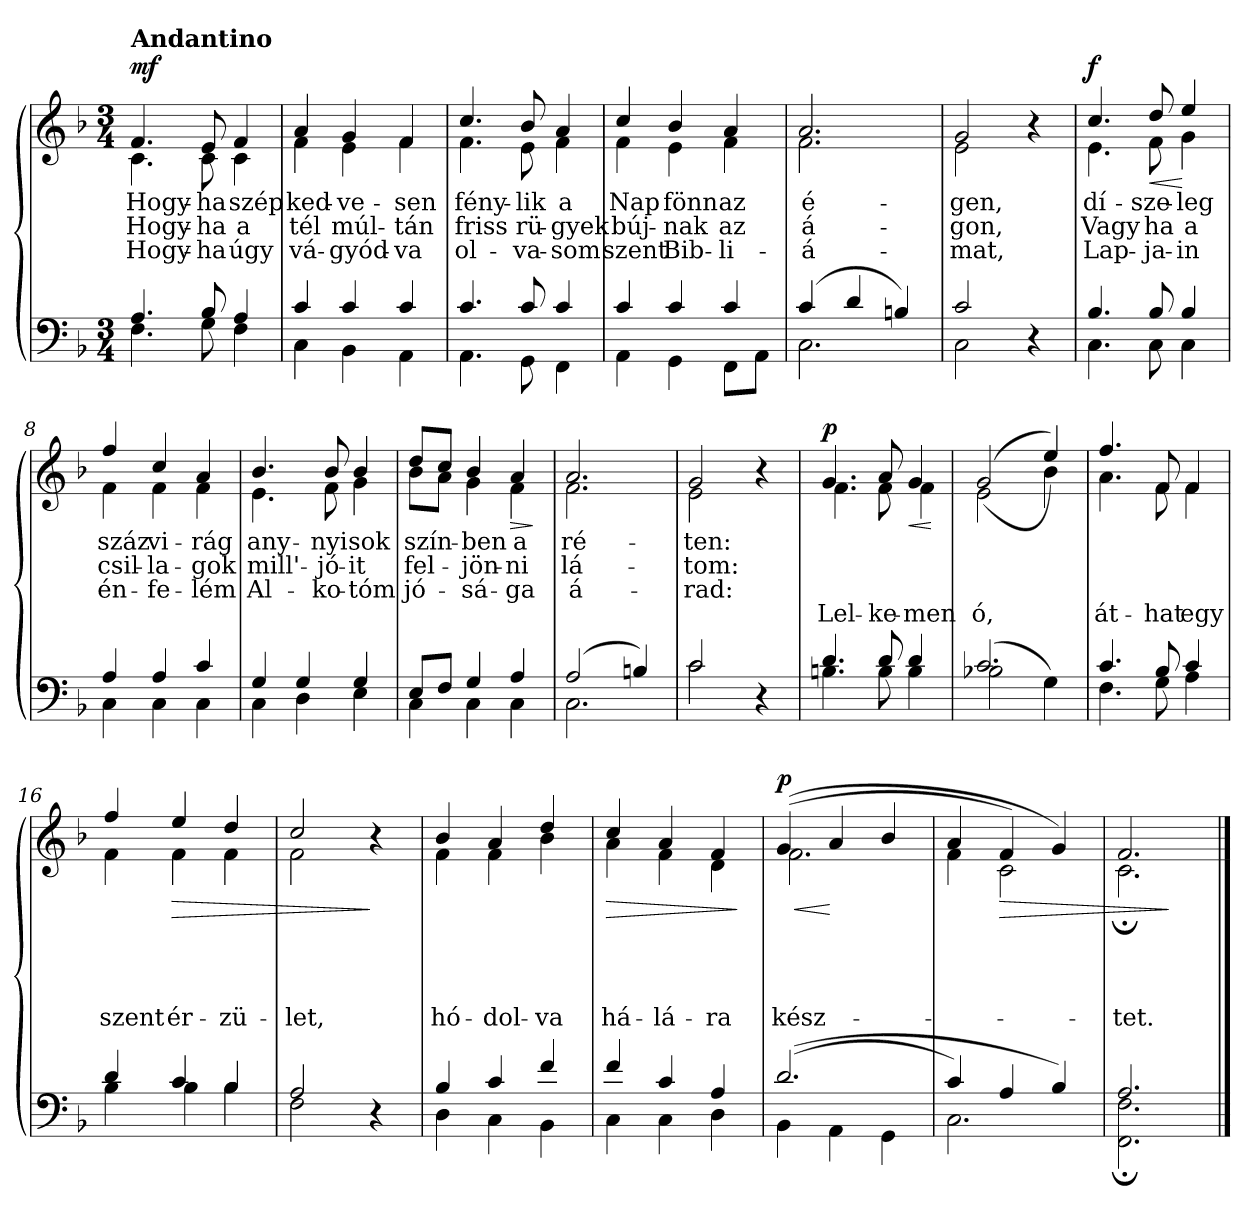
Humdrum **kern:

**kern	**kern	**text	**text	**text	**text	**dynam
*part2	*part1	*part1	*part1	*part1	*part1	*part1
*staff2	*staff1	*staff1	*staff1	*staff1	*staff1	*staff1
*clefF4	*clefG2	*	*	*	*	*
*k[b-]	*k[b-]	*	*	*	*	*
*F:	*F:	*	*	*	*	*
*M3/4	*M3/4	*	*	*	*	*
=1	=1	=1	=1	=1	=1	=1
*^	*^	*	*	*	*	*
!	!	!LO:TX:a:B:t=Andantino	!	!	!	!	!	!
!	!	!	!	!LO:LY:b	!LO:LY:b	!LO:LY:b	!	!LO:DY:b
4.A/	4.F\	4.f/	4.c\	Hogy-	Hogy-	Hogy-	.	mf
!	!	!	!	!LO:LY:b	!LO:LY:b	!LO:LY:b	!	!
8B-/	8G\	8e/	8c\	-ha	-ha	-ha	.	.
!	!	!	!	!LO:LY:b	!LO:LY:b	!LO:LY:b	!	!
4A/	4F\	4f/	4c\	szép	a	úgy	.	.
=2	=2	=2	=2	=2	=2	=2	=2	=2
!	!	!	!	!LO:LY:b	!LO:LY:b	!LO:LY:b	!	!
4c/	4C\	4a/	4f\	ked-	tél	vá-	.	.
!	!	!	!	!LO:LY:b	!LO:LY:b	!LO:LY:b	!	!
4c/	4BB-\	4g/	4e\	-ve-	múl-	-gyód-	.	.
!	!	!	!	!LO:LY:b	!LO:LY:b	!LO:LY:b	!	!
4c/	4AA\	4f/	4f\	-sen	-tán	-va	.	.
=3	=3	=3	=3	=3	=3	=3	=3	=3
!	!	!	!	!LO:LY:b	!LO:LY:b	!LO:LY:b	!	!
4.c/	4.AA\	4.cc/	4.f\	fény-	friss	ol-	.	.
!	!	!	!	!LO:LY:b	!LO:LY:b	!LO:LY:b	!	!
8c/	8GG\	8b-/	8e\	-lik	rü-	-va-	.	.
!	!	!	!	!LO:LY:b	!LO:LY:b	!LO:LY:b	!	!
4c/	4FF\	4a/	4f\	a	-gyek	-som	.	.
=4	=4	=4	=4	=4	=4	=4	=4	=4
!	!	!	!	!LO:LY:b	!LO:LY:b	!LO:LY:b	!	!
4c/	4AA\	4cc/	4f\	Nap	búj-	szent	.	.
!	!	!	!	!LO:LY:b	!LO:LY:b	!LO:LY:b	!	!
4c/	4GG\	4b-/	4e\	fönn	-nak	Bib-	.	.
!	!	!	!	!LO:LY:b	!LO:LY:b	!LO:LY:b	!	!
4c/	8FF\L	4a/	4f\	az	az	-li-	.	.
.	8AA\J	.	.	.	.	.	.	.
=5	=5	=5	=5	=5	=5	=5	=5	=5
!	!	!	!	!LO:LY:b	!LO:LY:b	!LO:LY:b	!	!
(>4c/	2.C\	2.a/	2.f\	é-	á-	-á-	.	.
4d/	.	.	.	.	.	.	.	.
4Bn/)	.	.	.	.	.	.	.	.
=6	=6	=6	=6	=6	=6	=6	=6	=6
!	!	!	!	!LO:LY:b	!LO:LY:b	!LO:LY:b	!	!
2c/	2C\	2g/	2e\	-gen,	-gon,	-mat,	.	.
4r	4ryy	4r	4ryy	.	.	.	.	.
!!LO:LB:g=z	!!
=7	=7	=7	=7	=7	=7	=7	=7	=7
!	!	!	!	!LO:LY:b	!LO:LY:b	!LO:LY:b	!	!LO:DY:a
4.B-/	4.C\	4.cc/	4.e\	dí-	Vagy	Lap-	.	f
!	!	!	!	!	!	!	!	!LO:HP:b
!	!	!	!	!LO:LY:b	!LO:LY:b	!LO:LY:b	!	!
8B-/	8C\	8dd/	8f\	-sze-	ha	-ja-	.	<
!	!	!	!	!LO:LY:b	!LO:LY:b	!LO:LY:b	!	!
4B-/	4C\	4ee/	4g\	-leg	a	-in	.	[
=8	=8	=8	=8	=8	=8	=8	=8	=8
!	!	!	!	!LO:LY:b	!LO:LY:b	!LO:LY:b	!	!
4A/	4C\	4ff/	4f\	száz	csil-	én-	.	.
!	!	!	!	!LO:LY:b	!LO:LY:b	!LO:LY:b	!	!
4A/	4C\	4cc/	4f\	vi-	-la-	-fe-	.	.
!	!	!	!	!LO:LY:b	!LO:LY:b	!LO:LY:b	!	!
4c/	4C\	4a/	4f\	-rág	-gok	-lém	.	.
=9	=9	=9	=9	=9	=9	=9	=9	=9
!	!	!	!	!LO:LY:b	!LO:LY:b	!LO:LY:b	!	!
4G/	4C\	4.b-/	4.e\	any-	mill'-	Al-	.	.
4G/	4D\	.	.	.	.	.	.	.
!	!	!	!	!LO:LY:b	!LO:LY:b	!LO:LY:b	!	!
.	.	8b-/	8f\	-nyi	-jó-	-ko-	.	.
!	!	!	!	!LO:LY:b	!LO:LY:b	!LO:LY:b	!	!
4G/	4E\	4b-/	4g\	sok	-it	-tóm	.	.
=10	=10	=10	=10	=10	=10	=10	=10	=10
!	!	!	!	!LO:LY:b	!LO:LY:b	!LO:LY:b	!	!
8E/L	4C\	8dd/L	8b-\L	szín-	fel-	jó-	.	.
8F/J	.	8cc/J	8a\J	.	.	.	.	.
!	!	!	!	!LO:LY:b	!LO:LY:b	!LO:LY:b	!	!
4G/	4C\	4b-/	4g\	-ben	-jön-	-sá-	.	.
!	!	!	!	!	!	!	!	!LO:HP:b
!	!	!	!	!LO:LY:b	!LO:LY:b	!LO:LY:b	!	!
4A/	4C\	4a/	4f\	a	-ni	-ga	.	>
*v	*v	*	*	*	*	*	*	*
*	*v	*v	*	*	*	*	*
.	.	.	.	.	.	]
=11	=11	=11	=11	=11	=11	=11
*^	*^	*	*	*	*	*
!	!	!	!	!LO:LY:b	!LO:LY:b	!LO:LY:b	!	!
(>2A/	2.C\	2.a/	2.f\	ré-	lá-	á-	.	.
4Bn/)	.	.	.	.	.	.	.	.
=12	=12	=12	=12	=12	=12	=12	=12	=12
!	!	!	!	!LO:LY:b	!LO:LY:b	!LO:LY:b	!	!
2c/	2c\	2g/	2e\	-ten:	-tom:	-rad:	.	.
4r	4ryy	4r	4ryy	.	.	.	.	.
!!LO:LB:g=z	!!
=13	=13	=13	=13	=13	=13	=13	=13	=13
!	!	!	!	!	!	!	!LO:LY:b	!LO:DY:a
4.d/	4.Bn\	4.g/	4.f\	.	.	.	Lel-	p
!	!	!	!	!	!	!	!LO:LY:b	!
8d/	8B\	8a/	8f\	.	.	.	-ke-	.
!	!	!	!	!	!	!	!	!LO:HP:b
!	!	!	!	!	!	!	!LO:LY:b	!
4d/	4B\	4g/	4f\	.	.	.	-men	<
*v	*v	*	*	*	*	*	*	*
*	*v	*v	*	*	*	*	*
.	.	.	.	.	.	[
=14	=14	=14	=14	=14	=14	=14
*^	*^	*	*	*	*	*
!	!	!	!	!	!	!	!LO:LY:b	!
(<2.c/	2B-X\	(<(>2g/	2e\	.	.	.	ó,	.
.	4G\)	4ee/))	4b-\	.	.	.	.	.
=15	=15	=15	=15	=15	=15	=15	=15	=15
!	!	!	!	!	!	!	!LO:LY:b	!
4.c/	4.F\	4.ff/	4.a\	.	.	.	át-	.
!	!	!	!	!	!	!	!LO:LY:b	!
8B-/	8G\	8f/	8f\	.	.	.	-hat	.
!	!	!	!	!	!	!	!LO:LY:b	!
4c/	4A\	4f/	4f\	.	.	.	egy	.
=16	=16	=16	=16	=16	=16	=16	=16	=16
!	!	!	!	!	!	!	!LO:LY:b	!
4d/	4B-\	4ff/	4f\	.	.	.	szent	.
!	!	!	!	!	!	!	!	!LO:HP:b
!	!	!	!	!	!	!	!LO:LY:b	!
4c/	4B-\	4ee/	4f\	.	.	.	ér-	>
!	!	!	!	!	!	!	!LO:LY:b	!
4B-/	4B-\	4dd/	4f\	.	.	.	-zü-	.
=17	=17	=17	=17	=17	=17	=17	=17	=17
!	!	!	!	!	!	!	!LO:LY:b	!
2A/	2F\	2cc/	2f\	.	.	.	-let,	.
4r	4ryy	4r	4ryy	.	.	.	.	]
!!LO:LB:g=z	!!
=18	=18	=18	=18	=18	=18	=18	=18	=18
!	!	!	!	!	!	!	!LO:LY:b	!
4B-/	4D\	4b-/	4f\	.	.	.	hó-	.
!	!	!	!	!	!	!	!LO:LY:b	!
4c/	4C\	4a/	4f\	.	.	.	-dol-	.
!	!	!	!	!	!	!	!LO:LY:b	!
4f/	4BB-\	4dd/	4b-\	.	.	.	-va	.
=19	=19	=19	=19	=19	=19	=19	=19	=19
!	!	!	!	!	!	!	!	!LO:HP:b
!	!	!	!	!	!	!	!LO:LY:b	!
4f/	4C\	4cc/	4a\	.	.	.	há-	>
!	!	!	!	!	!	!	!LO:LY:b	!
4c/	4C\	4a/	4f\	.	.	.	-lá-	.
!	!	!	!	!	!	!	!LO:LY:b	!
4A/	4D\	4f/	4d\	.	.	.	-ra	.
*v	*v	*	*	*	*	*	*	*
*	*v	*v	*	*	*	*	*
.	.	.	.	.	.	]
=20	=20	=20	=20	=20	=20	=20
*^	*	*	*	*	*	*
!	!	!	!	!	!	!	!LO:HP:b
*	*	*^	*	*	*	*	*
!	!	!	!	!	!	!	!LO:LY:b	!LO:DY:n=1:a
(<(>2.d/	4BB-\	(>(<4g/	2.f\	.	.	.	kész-	< p
.	4AA\	4a/	.	.	.	.	.	[
.	4GG\	4b-/	.	.	.	.	.	.
=21	=21	=21	=21	=21	=21	=21	=21	=21
4c/)	2.C\	4a/	4f\	.	.	.	.	.
!	!	!	!	!	!	!	!	!LO:HP:b
4A/	.	4f/)	2c\	.	.	.	.	>
4B-/)	.	4g/)	.	.	.	.	.	.
=22	=22	=22	=22	=22	=22	=22	=22	=22
!	!	!	!	!	!	!	!LO:LY:b	!
2.A/	2.FF\;< 2.F\;<	2.f/	2.c;<\	.	.	.	-tet.	.
*v	*v	*	*	*	*	*	*	*
*	*v	*v	*	*	*	*	*
.	.	.	.	.	.	]
==	==	==	==	==	==	==
*-	*-	*-	*-	*-	*-	*-
